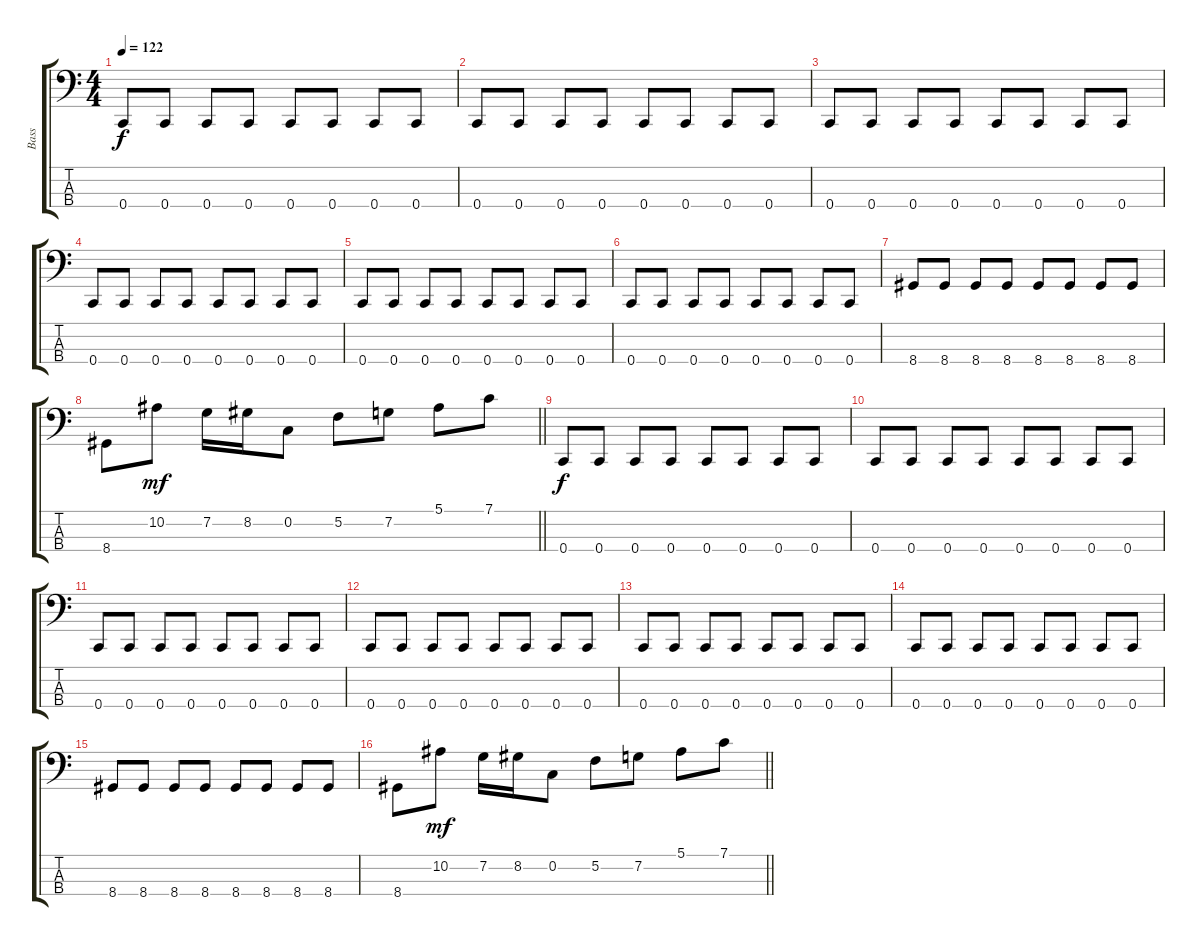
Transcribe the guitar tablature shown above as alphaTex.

\track ("Bass" "Bass") {instrument electricbassfinger}
\staff {score tabs}
\tuning (F2 C2 G1 C1) {hide}
\ts (4 4)
\tempo 122
\clef f4
\ks c
0.4.8{dy f} 0.4.8 0.4.8 0.4.8 0.4.8 0.4.8 0.4.8 0.4.8 |
0.4.8 0.4.8 0.4.8 0.4.8 0.4.8 0.4.8 0.4.8 0.4.8 |
0.4.8 0.4.8 0.4.8 0.4.8 0.4.8 0.4.8 0.4.8 0.4.8 |
0.4.8 0.4.8 0.4.8 0.4.8 0.4.8 0.4.8 0.4.8 0.4.8 |
0.4.8 0.4.8 0.4.8 0.4.8 0.4.8 0.4.8 0.4.8 0.4.8 |
0.4.8 0.4.8 0.4.8 0.4.8 0.4.8 0.4.8 0.4.8 0.4.8 |
8.4.8 8.4.8 8.4.8 8.4.8 8.4.8 8.4.8 8.4.8 8.4.8 |
\barLineRight lightlight
8.4.8 10.2.8{dy mf} 7.2.16 8.2.16 0.2.8 5.2.8 7.2.8 5.1.8 7.1.8 |
0.4.8{dy f} 0.4.8 0.4.8 0.4.8 0.4.8 0.4.8 0.4.8 0.4.8 |
0.4.8 0.4.8 0.4.8 0.4.8 0.4.8 0.4.8 0.4.8 0.4.8 |
0.4.8 0.4.8 0.4.8 0.4.8 0.4.8 0.4.8 0.4.8 0.4.8 |
0.4.8 0.4.8 0.4.8 0.4.8 0.4.8 0.4.8 0.4.8 0.4.8 |
0.4.8 0.4.8 0.4.8 0.4.8 0.4.8 0.4.8 0.4.8 0.4.8 |
0.4.8 0.4.8 0.4.8 0.4.8 0.4.8 0.4.8 0.4.8 0.4.8 |
8.4.8 8.4.8 8.4.8 8.4.8 8.4.8 8.4.8 8.4.8 8.4.8 |
\barLineRight lightlight
8.4.8 10.2.8{dy mf} 7.2.16 8.2.16 0.2.8 5.2.8 7.2.8 5.1.8 7.1.8
